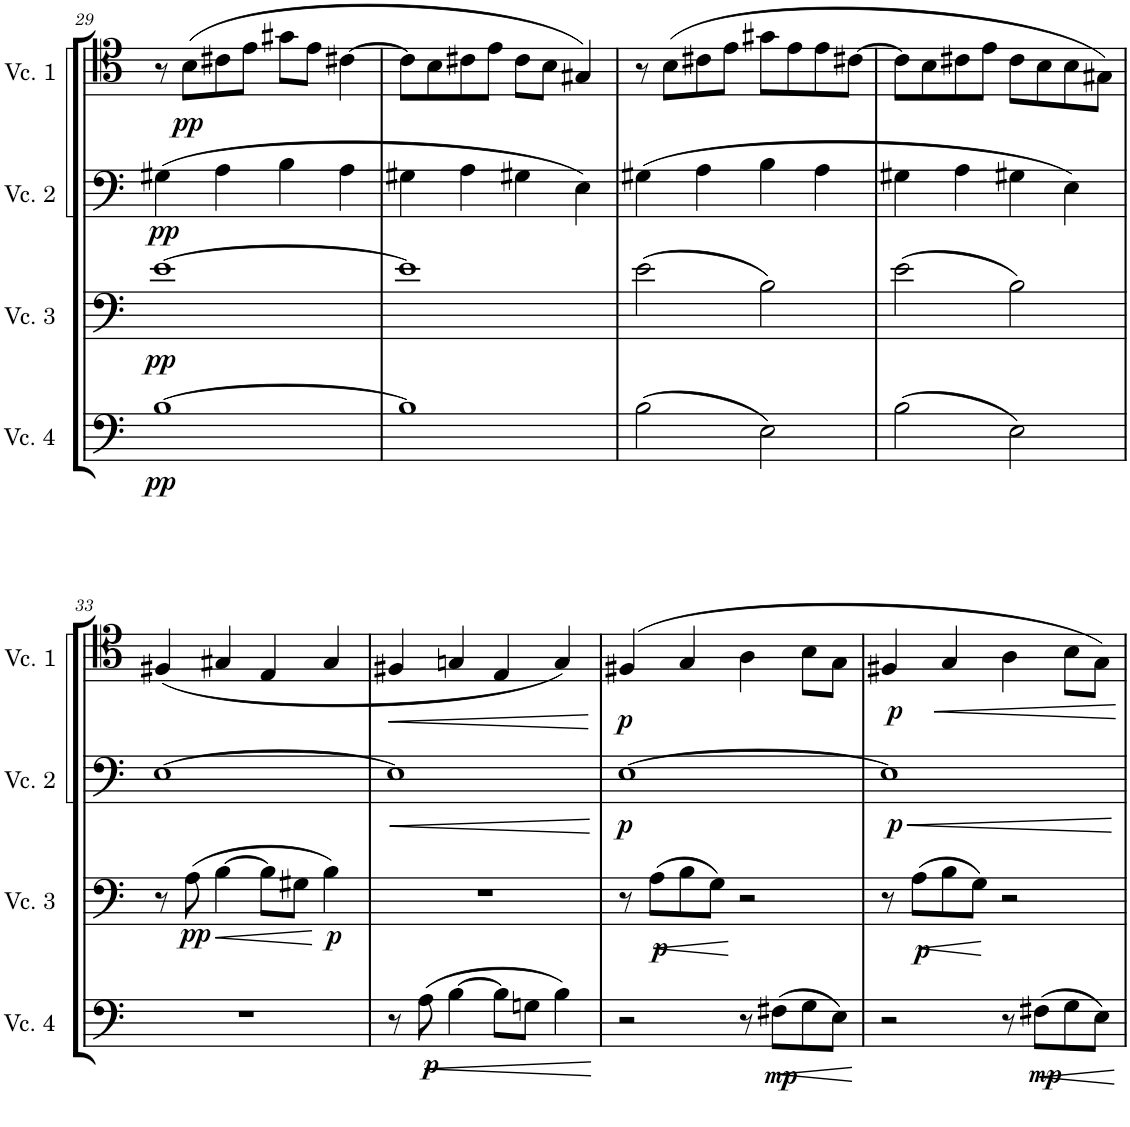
**kern	**dynam	**kern	**dynam	**kern	**dynam	**kern	**dynam
*part4	*part4	*part3	*part3	*part2	*part2	*part1	*part1
*staff4	*staff4	*staff3	*staff3	*staff2	*staff2	*staff1	*staff1
*I"Cello 4	*	*I"Cello 3	*	*I"Cello 2	*	*I"Cello 1	*
!!LO:PB:g=z
*clefF4	*	*clefF4	*	*clefF4	*	*clefC4	*
*k[]	*	*k[]	*	*k[]	*	*k[]	*
*M4/4	*	*M4/4	*	*M4/4	*	*M4/4	*
*met(c)	*	*met(c)	*	*met(c)	*	*met(c)	*
=29	=29	=29	=29	=29	=29	=29	=29
!	!LO:DY:b	!	!LO:DY:b	!	!LO:DY:b	!	!
[1B	pp	[1e	pp	(4G#X\	pp	8r	.
!	!	!	!	!	!	!	!LO:DY:b
.	.	.	.	.	.	(8B\L	pp
.	.	.	.	4A\	.	8c#X\	.
.	.	.	.	.	.	8e\J	.
.	.	.	.	4B\	.	8g#X\L	.
.	.	.	.	.	.	8e\J	.
.	.	.	.	4A\	.	[4c#X\	.
=30	=30	=30	=30	=30	=30	=30	=30
1B]	.	1e]	.	4G#X\	.	8c#\L]	.
.	.	.	.	.	.	8B\	.
.	.	.	.	4A\	.	8c#X\	.
.	.	.	.	.	.	8e\J	.
.	.	.	.	4G#X\	.	8c#\L	.
.	.	.	.	.	.	8B\J	.
.	.	.	.	4E\)	.	4G#X/)	.
=31	=31	=31	=31	=31	=31	=31	=31
(2B\	.	(2e\	.	(4G#X\	.	8r	.
.	.	.	.	.	.	(8B\L	.
.	.	.	.	4A\	.	8c#X\	.
.	.	.	.	.	.	8e\J	.
2E\)	.	2B\)	.	4B\	.	8g#X\L	.
.	.	.	.	.	.	8e\	.
.	.	.	.	4A\	.	8e\	.
.	.	.	.	.	.	[8c#X\J	.
=32	=32	=32	=32	=32	=32	=32	=32
(2B\	.	(2e\	.	4G#X\	.	8c#\L]	.
.	.	.	.	.	.	8B\	.
.	.	.	.	4A\	.	8c#X\	.
.	.	.	.	.	.	8e\J	.
2E\)	.	2B\)	.	4G#X\	.	8c#\L	.
.	.	.	.	.	.	8B\	.
.	.	.	.	4E\)	.	8B\	.
.	.	.	.	.	.	8G#X\J)	.
!!LO:LB:g=z
=33	=33	=33	=33	=33	=33	=33	=33
1r	.	8r	.	[1E	.	(4F#X/	.
!	!	!	!LO:DY:b	!	!	!	!
.	.	(8A\	pp	.	.	.	.
!	!	!	!LO:HP:b	!	!	!	!
.	.	[4B\	<	.	.	4G#X/	.
.	.	8B\L]	.	.	.	4E/	.
.	.	8G#X\J	.	.	.	.	.
!	!	!	!LO:DY:n=1:b	!	!	!	!
.	.	4B\)	[ p	.	.	4G#/	.
=34	=34	=34	=34	=34	=34	=34	=34
!	!	!	!	!	!LO:HP:b	!	!LO:HP:b
8r	.	1r	.	1E]	<	4F#X/	<
!	!LO:DY:b	!	!	!	!	!	!
(8A\	p	.	.	.	.	.	.
!	!LO:HP:b	!	!	!	!	!	!
[4B\	<	.	.	.	.	4Gn/	.
8B\L]	.	.	.	.	.	4E/	.
8Gn\J	.	.	.	.	.	.	.
4B\)	.	.	.	.	.	4G/)	.
.	[	.	.	.	[	.	[
=35	=35	=35	=35	=35	=35	=35	=35
!	!	!	!	!	!LO:DY:b	!	!LO:DY:b
2r	.	8r	.	[1E	p	(4F#X/	p
!	!	!	!LO:DY:b	!	!	!	!
.	.	(8A\L	p	.	.	.	.
!	!	!	!LO:HP:b	!	!	!	!
.	.	8B\	<	.	.	4G/	.
.	.	8G\J)	.	.	.	.	.
8r	.	2r	[	.	.	4A\	.
!	!LO:DY:b	!	!	!	!	!	!
(8F#X\L	mp	.	.	.	.	.	.
!	!LO:HP:b	!	!	!	!	!	!
8G\	<	.	.	.	.	8B\L	.
8E\J)	.	.	.	.	.	8G\J	.
.	[	.	.	.	.	.	.
=36	=36	=36	=36	=36	=36	=36	=36
!	!	!	!	!	!LO:HP:b	!	!
!	!	!	!	!	!LO:DY:n=1:b	!	!LO:DY:b
2r	.	8r	.	1E]	< p	4F#X/	p
!	!	!	!LO:DY:b	!	!	!	!
.	.	(8A\L	p	.	.	.	.
!	!	!	!LO:HP:b	!	!	!	!LO:HP:b
.	.	8B\	<	.	.	4G/	<
.	.	8G\J)	.	.	.	.	.
8r	.	2r	[	.	.	4A\	.
!	!LO:DY:b	!	!	!	!	!	!
(8F#X\L	mp	.	.	.	.	.	.
!	!LO:HP:b	!	!	!	!	!	!
8G\	<	.	.	.	.	8B\L	.
8E\J)	.	.	.	.	.	8G\J)	.
.	[	.	.	.	[	.	[
=	=	=	=	=	=	=	=
*-	*-	*-	*-	*-	*-	*-	*-
